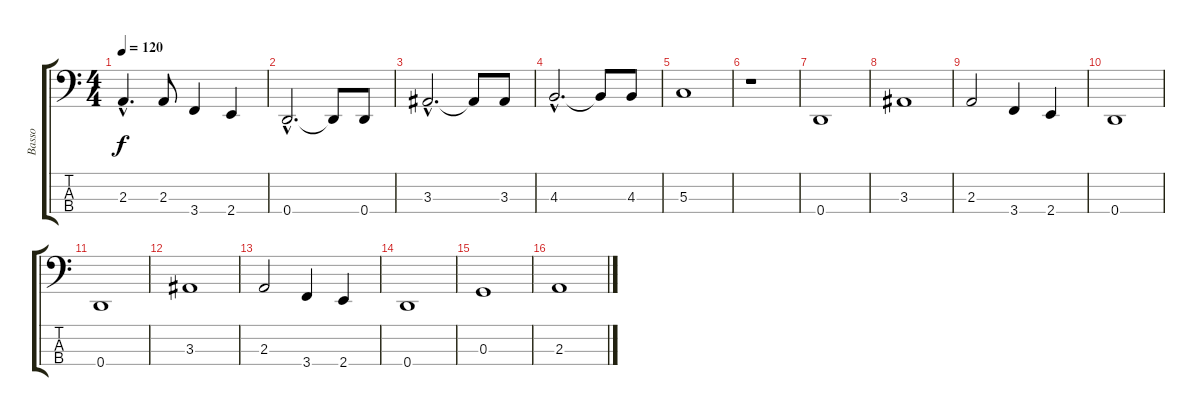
\track ("Basso" "Basso") {instrument electricbassfinger}
\staff {score tabs}
\tuning (F2 C2 G1 D1) {hide}
\ts (4 4)
\tempo 120
\clef f4
\ks c
2.3{hac}.4{d dy f} 2.3.8 3.4.4 2.4.4 |
0.4{hac}.2{d} 0.4{t}.8 0.4.8 |
3.3{hac}.2{d} 3.3{t}.8 3.3.8 |
4.3{hac}.2{d} 4.3{t}.8 4.3.8 |
5.3.1 |
r.1 |
0.4.1 |
3.3.1 |
2.3.2 3.4.4 2.4.4 |
0.4.1 |
0.4.1 |
3.3.1 |
2.3.2 3.4.4 2.4.4 |
0.4.1 |
0.3.1 |
2.3.1
